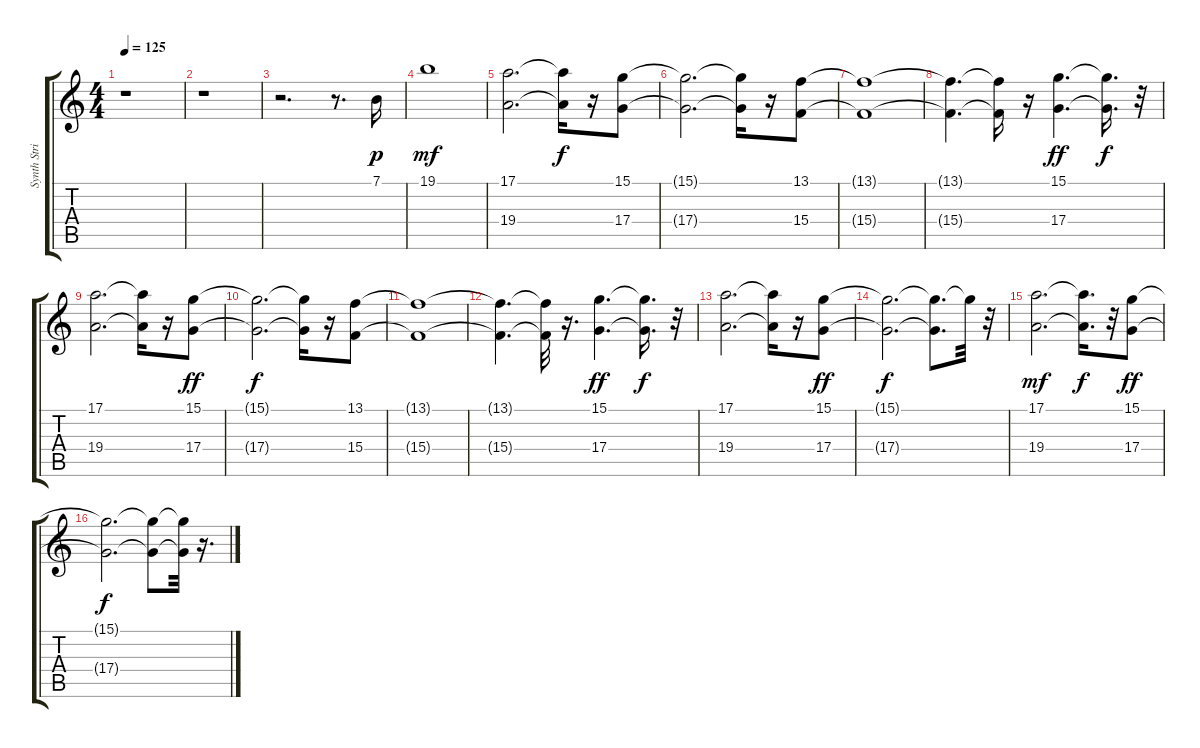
\track ("Synth Strings" "Synth Stri") {instrument synthstrings1}
\staff {score tabs}
\tuning (E4 B3 G3 D3 A2 E2) {hide}
\ts (4 4)
\tempo 125
\clef g2
\ks c
r.1{dy f} |
r.1 |
r.2{d} r.8{d} 7.1.16{dy p} |
19.1.1{dy mf} |
(17.1 19.4).2{d} (17.1{t} 19.4{t}).16{dy f} r.16 (15.1 17.4).8 |
(15.1{t} 17.4{t}).2{d} (15.1{t} 17.4{t}).16 r.16 (13.1 15.4).8 |
(13.1{t} 15.4{t}).1 |
(13.1{t} 15.4{t}).4{d} (13.1{t} 15.4{t}).16 r.16 (15.1 17.4).4{d dy ff} (15.1{t} 17.4{t}).16{d dy f} r.32 |
(17.1 19.4).2{d} (17.1{t} 19.4{t}).16 r.16 (15.1 17.4).8{dy ff} |
(15.1{t} 17.4{t}).2{d dy f} (15.1{t} 17.4{t}).16 r.16 (13.1 15.4).8 |
(13.1{t} 15.4{t}).1 |
(13.1{t} 15.4{t}).4{d} (13.1{t} 15.4{t}).32 r.16{d} (15.1 17.4).4{d dy ff} (15.1{t} 17.4{t}).16{d dy f} r.32 |
(17.1 19.4).2{d} (17.1{t} 19.4{t}).16 r.16 (15.1 17.4).8{dy ff} |
(15.1{t} 17.4{t}).2{d dy f} (15.1{t} 17.4{t}).8{d} 15.1{t}.32 r.32 |
(17.1 19.4).2{d dy mf} (17.1{t} 19.4{t}).16{d dy f} r.32 (15.1 17.4).8{dy ff} |
(15.1{t} 17.4{t}).2{d dy f} (15.1{t} 17.4{t}).8 (15.1{t} 17.4{t}).32 r.16{d}
